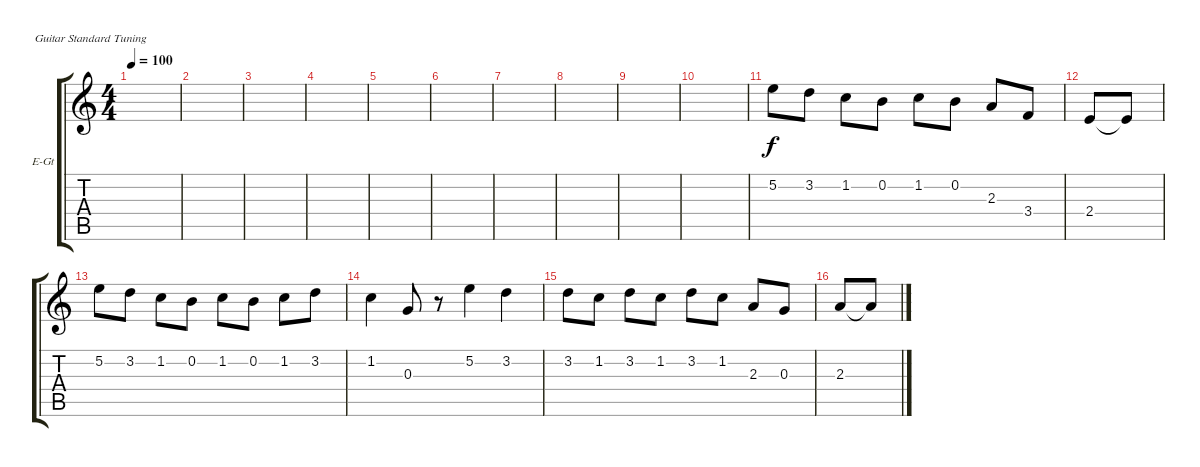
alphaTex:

\defaultSystemsLayout 4
\bracketExtendMode groupsimilarinstruments
\firstSystemTrackNameOrientation horizontal
\otherSystemsTrackNameOrientation horizontal
\track ("Ляпис Трубецкой - Вокал" "E-Gt") {mute instrument electricguitarclean}
\staff {score tabs}
\tuning (E4 B3 G3 D3 A2 E2)
\ts (4 4)
\tempo 100
\clef g2
\scale
0.487395
\ks c
|
\scale
0.256303 |
\scale
0.256303 |
\scale
0.333333 |
\scale
0.333333 |
\scale
0.333333 |
\scale
0.333333 |
\scale
0.333333 |
\scale
0.333333 |
\scale
0.333333 |
\scale
0.333333 5.2.8 3.2.8 1.2.8 0.2.8 1.2.8 0.2.8 2.3.8 3.4.8 |
\scale
0.333333 2.4.8 2.4{t}.8 |
\scale
0.333333 5.2.8 3.2.8 1.2.8 0.2.8 1.2.8 0.2.8 1.2.8 3.2.8 |
\scale
0.333333 1.2.4 0.3.8 r.8 5.2.4 3.2.4 |
\scale
0.333333 3.2.8 1.2.8 3.2.8 1.2.8 3.2.8 1.2.8 2.3.8 0.3.8 |
\scale
0.333333 2.3.8 2.3{t}.8
